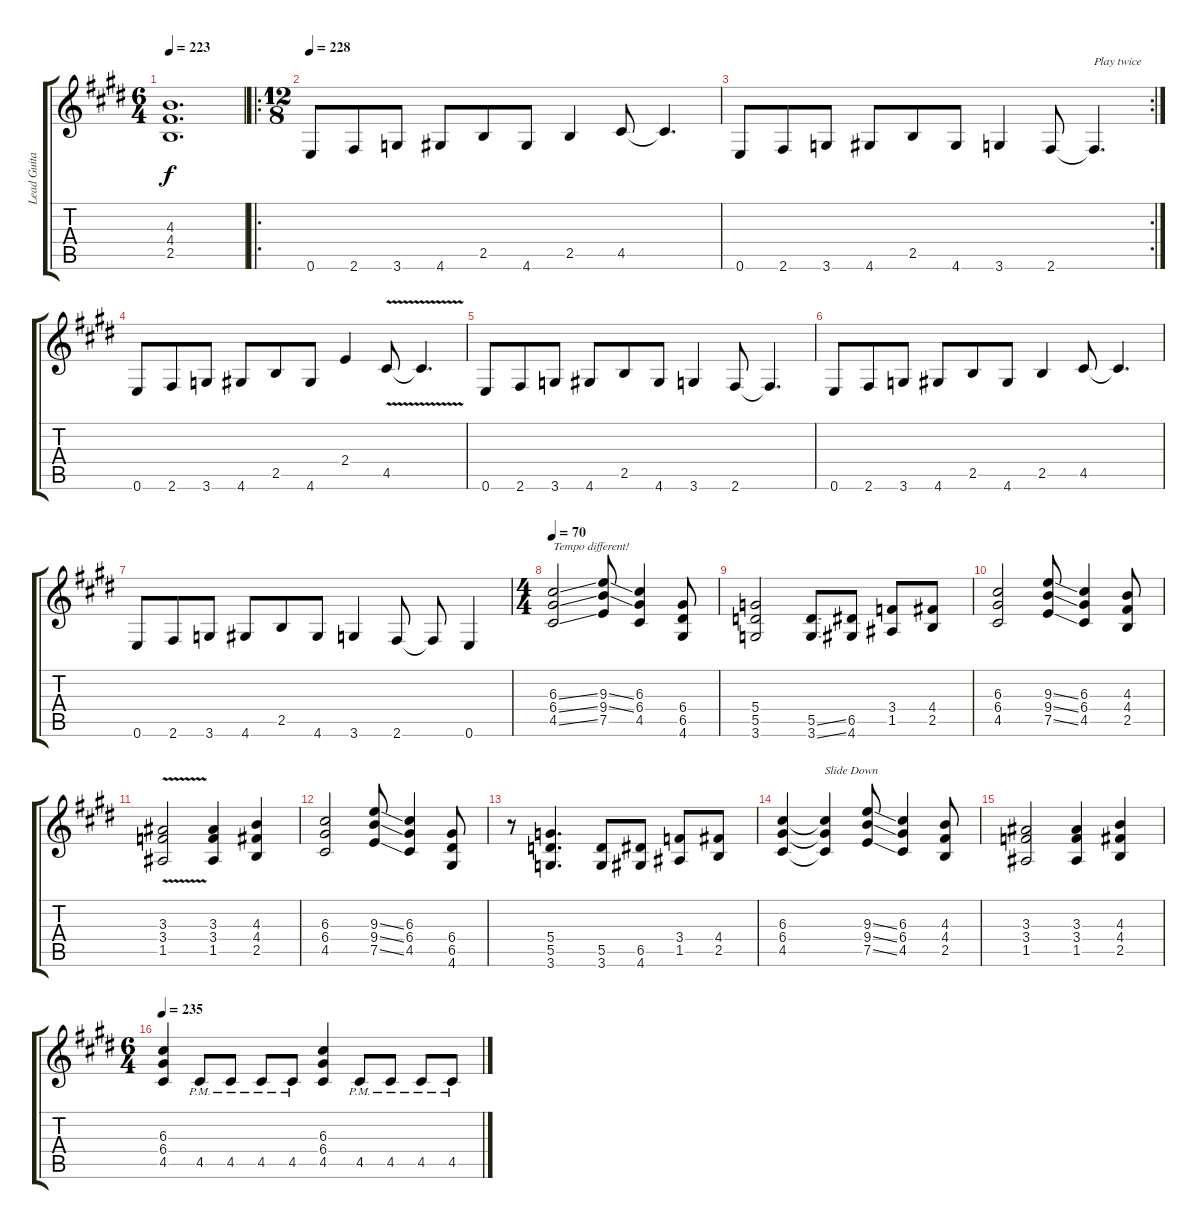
\track ("Lead Guitar" "Lead Guita") {instrument distortionguitar}
\staff {score tabs}
\tuning (E4 B3 G3 D3 A2 E2) {hide}
\ts (6 4)
\tempo 223
\clef g2
\ks e
(4.3 4.4 2.5).1{d dy f} |
\ro
\ts (12 8)
\tempo 228
0.6.8 2.6.8 3.6.8 4.6.8 2.5.8 4.6.8 2.5.4 4.5.8 4.5{t}.4{d} |
\rc 2
0.6.8 2.6.8 3.6.8 4.6.8 2.5.8 4.6.8 3.6.4 2.6.8 2.6{t}.4{d txt "Play twice"} |
0.6.8 2.6.8 3.6.8 4.6.8 2.5.8 4.6.8 2.4.4 4.5{v}.8 4.5{t}.4{d} |
0.6.8 2.6.8 3.6.8 4.6.8 2.5.8 4.6.8 3.6.4 2.6.8 2.6{t}.4{d} |
0.6.8 2.6.8 3.6.8 4.6.8 2.5.8 4.6.8 2.5.4 4.5.8 4.5{t}.4{d} |
0.6.8 2.6.8 3.6.8 4.6.8 2.5.8 4.6.8 3.6.4 2.6.8 2.6{t}.8 0.6.4 |
\ts (4 4)
\tempo 70
(6.3{ss} 6.4{ss} 4.5{ss}).2{txt "Tempo different!"} (9.3{ss} 9.4{ss} 7.5).8 (6.3 6.4 4.5).4 (6.4 6.5 4.6).8 |
(5.4 5.5 3.6).2 (5.5{ss} 3.6{ss}).8 (6.5 4.6).8 (3.4 1.5).8 (4.4 2.5).8 |
(6.3 6.4 4.5).2 (9.3{ss} 9.4{ss} 7.5{ss}).8 (6.3 6.4 4.5).4 (4.3 4.4 2.5).8 |
(3.3{v} 3.4{v} 1.5{v}).2 (3.3 3.4 1.5).4 (4.3 4.4 2.5).4 |
(6.3 6.4 4.5).2 (9.3{ss} 9.4{ss} 7.5{ss}).8 (6.3 6.4 4.5).4 (6.4 6.5 4.6).8 |
r.8 (5.4 5.5 3.6).4{d} (5.5 3.6).8 (6.5 4.6).8 (3.4 1.5).8 (4.4 2.5).8 |
(6.3 6.4 4.5).4 (6.3{t} 6.4{t} 4.5{t}).4{txt "Slide Down"} (9.3{ss} 9.4{ss} 7.5{ss}).8 (6.3 6.4 4.5).4 (4.3 4.4 2.5).8 |
(3.3 3.4 1.5).2 (3.3 3.4 1.5).4 (4.3 4.4 2.5).4 |
\ts (6 4)
\tempo 235
(6.3 6.4 4.5).4 4.5{pm}.8 4.5{pm}.8 4.5{pm}.8 4.5{pm}.8 (6.3 6.4 4.5).4 4.5{pm}.8 4.5{pm}.8 4.5{pm}.8 4.5{pm}.8
